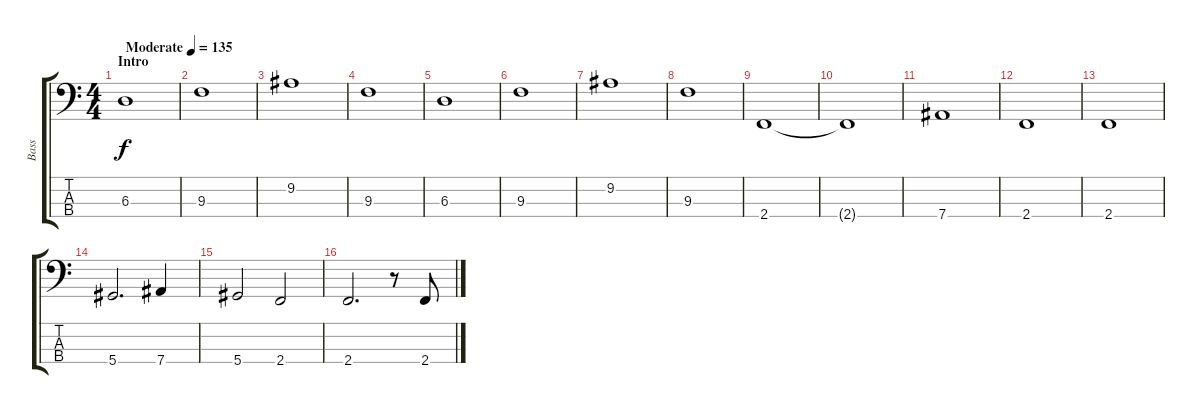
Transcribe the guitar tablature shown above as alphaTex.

\track ("Bass" "Bass") {instrument electricbassfinger}
\staff {score tabs}
\tuning (Gb2 Db2 Ab1 Eb1) {hide}
\ts (4 4)
\section ("" "Intro")
\tempo (135 "Moderate")
\clef f4
\ks c
6.3.1{dy f instrument electricbassfinger} |
9.3.1 |
9.2.1 |
9.3.1 |
6.3.1 |
9.3.1 |
9.2.1 |
9.3.1 |
2.4.1 |
2.4{t}.1 |
7.4.1 |
2.4.1 |
2.4.1 |
5.4.2{d} 7.4.4 |
5.4.2 2.4.2 |
2.4.2{d} r.8 2.4.8
